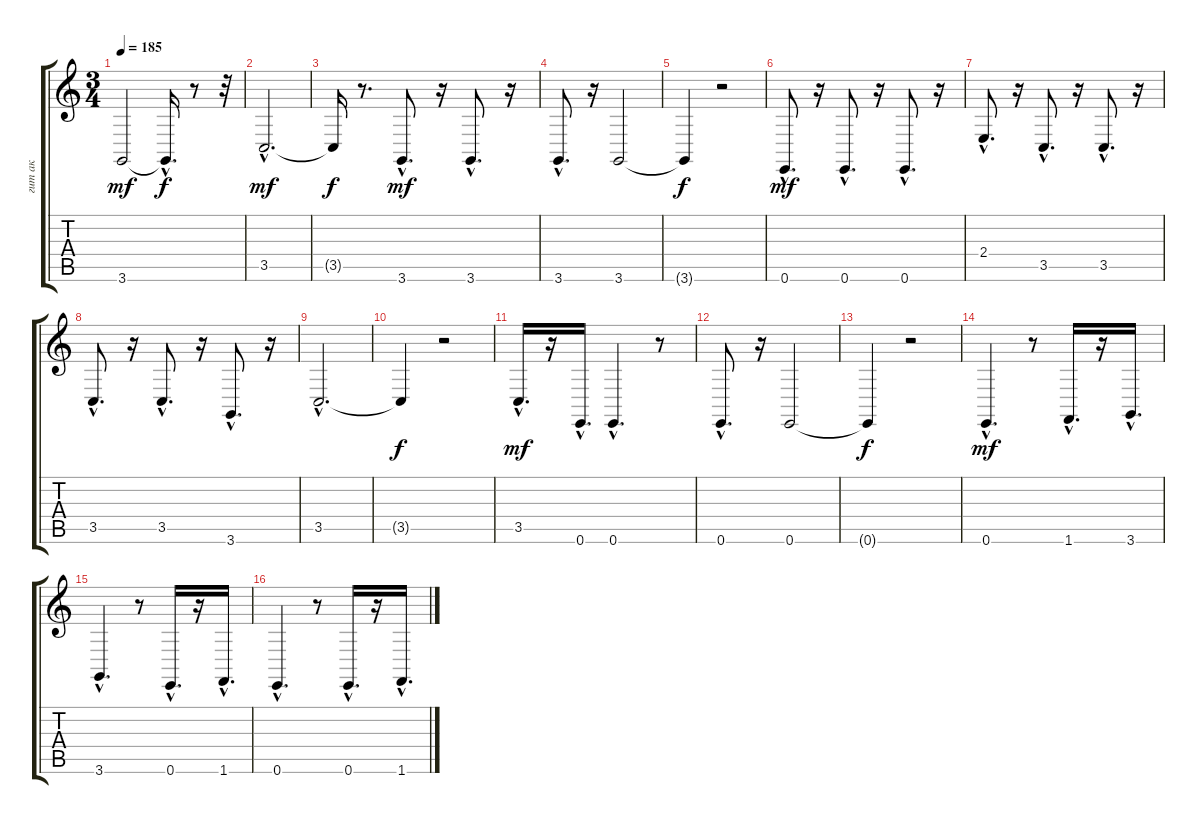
\track ("гит ак" "гит ак") {instrument voiceoohs}
\staff {score tabs}
\tuning (E4 B3 G3 D3 A2 E2) {hide}
\ts (3 4)
\tempo 185
\clef g2
\ks c
3.6.2{dy mf} 3.6{hac t}.16{d dy f} r.8 r.32 |
3.5{hac}.2{d dy mf} |
3.5{t}.16{dy f} r.8{d} 3.6{hac}.8{d dy mf} r.16 3.6{hac}.8{d} r.16 |
3.6{hac}.8{d} r.16 3.6.2 |
3.6{t}.4{dy f} r.2 |
0.6{hac}.8{d dy mf} r.16 0.6{hac}.8{d} r.16 0.6{hac}.8{d} r.16 |
2.4{hac}.8{d} r.16 3.5{hac}.8{d} r.16 3.5{hac}.8{d} r.16 |
3.5{hac}.8{d} r.16 3.5{hac}.8{d} r.16 3.6{hac}.8{d} r.16 |
3.5{hac}.2{d} |
3.5{t}.4{dy f} r.2 |
3.5{hac}.16{d dy mf} r.16 0.6{hac}.16{d} 0.6{hac}.4{d} r.8 |
0.6{hac}.8{d} r.16 0.6.2 |
0.6{t}.4{dy f} r.2 |
0.6{hac}.4{d dy mf} r.8 1.6{hac}.16{d} r.16 3.6{hac}.16{d} |
3.6{hac}.4{d} r.8 0.6{hac}.16{d} r.16 1.6{hac}.16{d} |
0.6{hac}.4{d} r.8 0.6{hac}.16{d} r.16 1.6{hac}.16{d}
